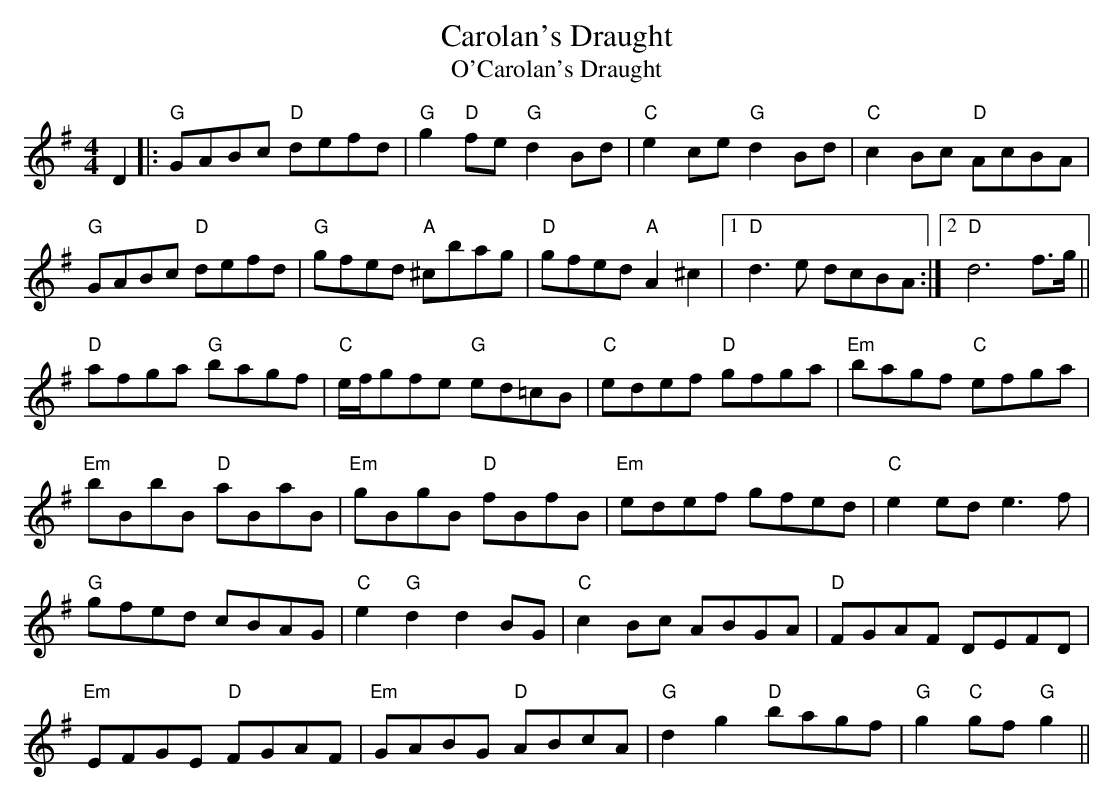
X:1
T:Carolan's Draught
T:O'Carolan's Draught
M:4/4
L:1/8
K:Gmaj
D2 |: "G"GABc "D"defd | "G"g2"D"fe "G"d2Bd | "C"e2ce "G"d2Bd | "C"c2Bc "D"AcBA |
"G"GABc "D"defd | "G"gfed "A"^cbag | "D"gfed "A"A2^c2 |1 "D"d3e dcBA :|2 "D"d6 f>g||
"D"afga "G"bagf | "C"e/f/gfe "G"ed=cB | "C"edef "D"gfga | "Em"bagf "C"efga |
"Em"bBbB "D"aBaB | "Em"gBgB "D"fBfB | "Em"edef gfed | "C"e2ed e3f |
"G"gfed cBAG | "C"e2"G"d2 d2BG | "C"c2Bc ABGA | "D"FGAF DEFD |
"Em"EFGE "D"FGAF | "Em"GABG "D"ABcA | "G"d2g2 "D"bagf | "G"g2"C"gf "G"g2 ||
